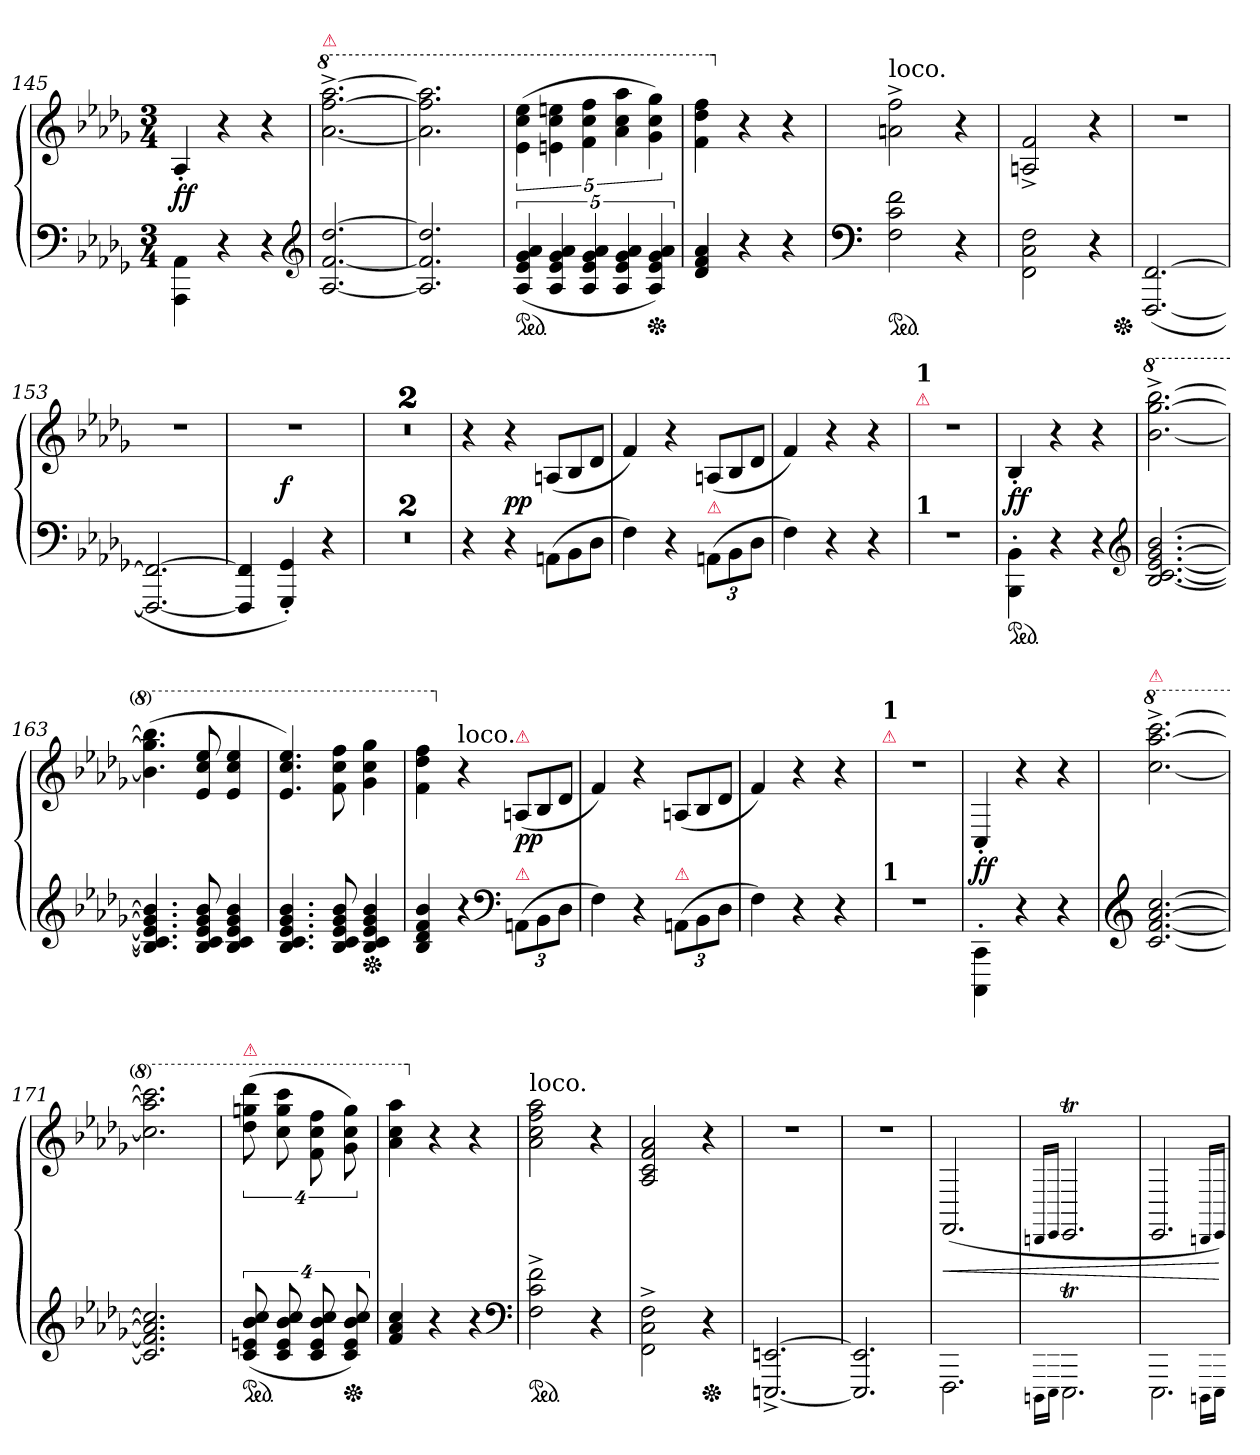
**kern	**kern	**dynam
*part1	*part1	*part1
*staff2	*staff1	*staff1/2
*clefF4	*clefG2	*
*k[b-e-a-d-g-]	*k[b-e-a-d-g-]	*
*M3/4	*M3/4	*
=145	=145	=145
4AAA-\ 4AA-\	4A-'>/	ff
4r	4r	.
4r	4r	.
*clefG2	*	*
=146	=146	=146
*	*8va	*
!	!LO:TX:a:color=crimson:t=⚠	!
[2.A- [2.f [2.dd-	[2.aa-^< [2.fff^< [2.aaa-^<	.
=147	=147	=147
2.A-] 2.f] 2.dd-]	2.aa-] 2.fff] 2.aaa-]	.
=148	=148	=148
*ped	*	*
(20%3A- 20%3e- 20%3g- 20%3a-	(20%3ee-\ 20%3ccc\ 20%3eee-\	.
20%3A- 20%3e- 20%3g- 20%3a-	20%3een\ 20%3ccc\ 20%3eeen\	.
20%3A- 20%3e- 20%3g- 20%3a-	20%3ff 20%3ccc 20%3fff	.
20%3A- 20%3e- 20%3g- 20%3a-	20%3aa- 20%3ccc 20%3aaa-	.
*Xped	*	*
20%3A- 20%3e- 20%3g- 20%3a-)	20%3gg- 20%3ccc 20%3ggg-)	.
=149	=149	=149
4d- 4f 4a-	4ff 4ddd- 4fff	.
*	*X8va	*
4r	4r	.
4r	4r	.
=150	=150	=150
*clefF4	*	*
!	!LO:TX:a:t=loco.	!
*ped	*	*
2F 2c 2f	2an^< 2ff^<	.
4r	4r	.
=151	=151	=151
2FF\ 2C\ 2F\	2An^</ 2f^</	.
4r	4r	.
*Xped	*	*
=152	=152	=152
(<[2.FFF [<2.FF	2.rdd	.
=153	=153	=153
2.FFF_ 2.FF_	2.rdd	.
=154	=154	=154
*	*^	*
4FFF] 4FF]	2.rdd	4ryy	.
4GGG-'< 4GG-'<)	.	2ryy	f
4r	.	.	.
=155	=155	=155	=155
!	!LO:TX:a:color=crimson:t=⚠	!	!
*	*v	*v	*
2.rF	2.rdd	.
=156	=156	=156
2.rF	2.rdd	.
=157	=157	=157
4r	4r	.
4r	4r	pp
*Xtuplet	*Xtuplet	*
(<12AAn\L	(>12An/L	.
12BB-	12B-/	.
12D-J	12d-\J	.
=158	=158	=158
4F)	4f)	.
4r	4r	.
*tuplet	*	*
!LO:TX:a:color=crimson:t=⚠	!	!
(<12AAn\L	(>12An/L	.
12BB-	12B-/	.
12D-J	12d-\J	.
=159	=159	=159
4F)	4f)	.
4r	4r	.
4r	4r	.
=160	=160	=160
!	!LO:TX:a:color=crimson:t=⚠	!
!	!LO:TX:a:B:t=1	!
!LO:TX:a:B:t=1	!	!
2.rF	2.rdd	.
=161	=161	=161
!LO:TX:b:color=crimson:t=⚠	!	!
*ped	*	*
4BBB-'>\ 4BB-'>\	4B-'</	ff
4r	4r	.
4r	4r	.
*clefG2	*	*
=162	=162	=162
*	*8va	*
[2.B- [2.c [2.e- [2.g- [2.b-	[2.bb-^< [2.ggg-^< [2.bbb-^<	.
=163	=163	=163
4.B-] 4.c] 4.e-] 4.g-] 4.b-]	(>4.bb-] 4.ggg-] 4.bbb-]	.
8B- 8c 8e- 8g- 8b-	8ee- 8ccc 8eee-	.
4B- 4c 4e- 4g- 4b-	4ee- 4ccc 4eee-	.
=164	=164	=164
4.B- 4.c 4.e- 4.g- 4.b-	4.ee- 4.ccc 4.eee-)	.
8B- 8c 8e- 8g- 8b-	8ff 8ccc 8fff	.
*Xped	*	*
4B- 4c 4e- 4g- 4b-	4gg- 4ccc 4ggg-	.
=165	=165	=165
4B- 4d- 4f 4b-	4ff 4ddd- 4fff	.
*	*X8va	*
!	!LO:TX:a:t=loco.	!
4r	4r	.
*clefF4	*	*
!	!LO:TX:a:color=crimson:t=⚠	!
!LO:TX:a:color=crimson:t=⚠	!	!
(<12AAn\L	(>12An/L	pp
12BB-	12B-/	.
12D-J	12d-\J	.
=166	=166	=166
4F)	4f)	.
4r	4r	.
!LO:TX:a:color=crimson:t=⚠	!	!
(<12AAn\L	(>12An/L	.
12BB-	12B-/	.
12D-J	12d-\J	.
=167	=167	=167
4F)	4f)	.
4r	4r	.
4r	4r	.
=168	=168	=168
!	!LO:TX:a:color=crimson:t=⚠	!
!	!LO:TX:a:B:t=1	!
!LO:TX:a:B:t=1	!	!
2.rF	2.rdd	.
=169	=169	=169
4CCC'>\ 4CC'>\	4C'>/	ff
4r	4r	.
4r	4r	.
=170	=170	=170
*clefG2	*	*
*	*8va	*
!	!LO:TX:a:color=crimson:t=⚠	!
[2.c [2.f [2.a- [2.cc	[2.ccc^< [2.aaa-^< [2.cccc^<	.
=171	=171	=171
2.c] 2.f] 2.a-] 2.cc]	2.ccc] 2.aaa-] 2.cccc]	.
=172	=172	=172
*	*tuplet	*
!	!LO:TX:a:color=crimson:t=⚠	!
*ped	*	*
(>16%3c 16%3en 16%3b- 16%3cc	(>16%3ddd- 16%3gggn 16%3dddd-	.
16%3c 16%3e 16%3b- 16%3cc	16%3ccc 16%3ggg 16%3cccc	.
16%3c 16%3e 16%3b- 16%3cc	16%3ff 16%3ccc 16%3fff	.
*Xped	*	*
16%3c 16%3e 16%3b- 16%3cc)	16%3gg- 16%3ccc 16%3ggg)	.
=173	=173	=173
4f 4a- 4cc	4aa- 4ccc 4aaa-	.
*	*X8va	*
4r	4r	.
4r	4r	.
*clefF4	*	*
=174	=174	=174
!	!LO:TX:a:t=loco.	!
*ped	*	*
2F^ 2c^ 2f^	2a- 2cc 2ff 2aa-	.
4r	4r	.
=175	=175	=175
2FF^>\ 2C^>\ 2F^>\	2A-/ 2c/ 2f/ 2a-/	.
*Xped	*	*
4r	4r	.
=176	=176	=176
[2.EEEn^> [2.EEn^>	2.rdd	.
=177	=177	=177
2.EEEn] 2.EEn]	2.rdd	.
=178	=178	=178
2.FFF\	(>2.FF/	<
=179	=179	=179
16qqDDDn\LL	16qqDDn/LL	.
16qqEEE-\JJ	16qqEE-/JJ	.
2.EEE-T\	2.EE-T/	.
=180	=180	=180
2.EEE-\	2.EE-/	.
16qqDDDn\LL	16qqDDn/LL	.
16qqEEE-\JJ	16qqEE-/JJ)	.
.	.	[
=	=	=
*-	*-	*-
